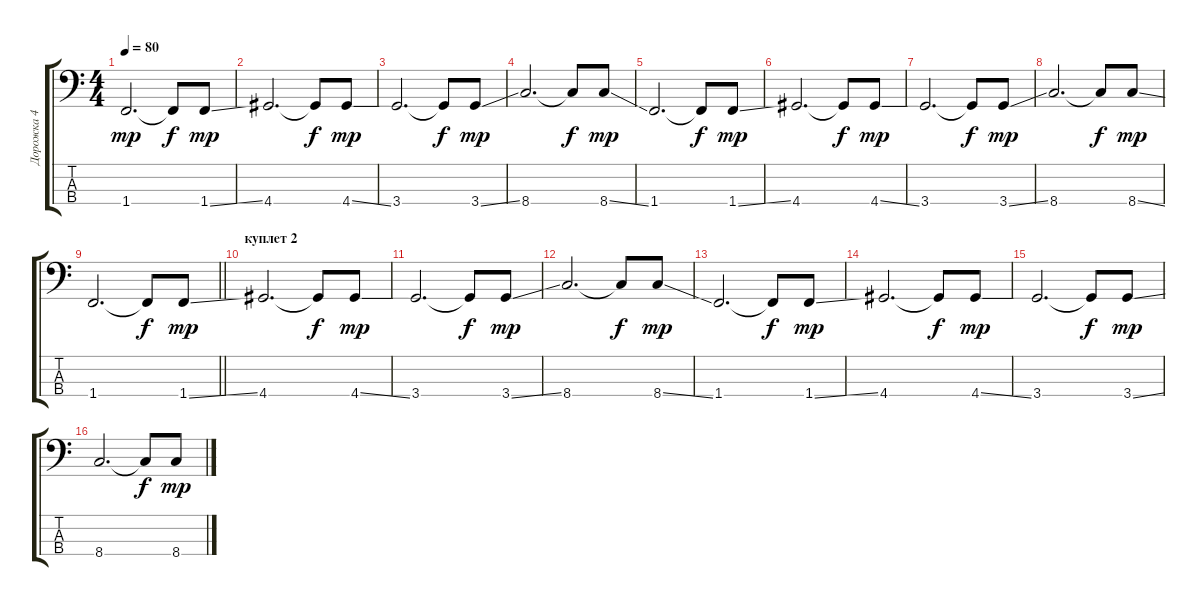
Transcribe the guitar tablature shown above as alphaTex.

\track ("Дорожка 4" "Дорожка 4") {instrument electricbassfinger}
\staff {score tabs}
\tuning (G2 D2 A1 E1) {hide}
\ts (4 4)
\tempo 80
\clef f4
\ks c
1.4.2{d dy mp} 1.4{t}.8{dy f} 1.4{ss}.8{dy mp} |
4.4.2{d} 4.4{t}.8{dy f} 4.4{ss}.8{dy mp} |
3.4.2{d} 3.4{t}.8{dy f} 3.4{ss}.8{dy mp} |
8.4.2{d} 8.4{t}.8{dy f} 8.4{ss}.8{dy mp} |
1.4.2{d} 1.4{t}.8{dy f} 1.4{ss}.8{dy mp} |
4.4.2{d} 4.4{t}.8{dy f} 4.4{ss}.8{dy mp} |
3.4.2{d} 3.4{t}.8{dy f} 3.4{ss}.8{dy mp} |
8.4.2{d} 8.4{t}.8{dy f} 8.4{ss}.8{dy mp} |
\barLineRight lightlight
1.4.2{d} 1.4{t}.8{dy f} 1.4{ss}.8{dy mp} |
\section ("" "куплет 2")
4.4.2{d} 4.4{t}.8{dy f} 4.4{ss}.8{dy mp} |
3.4.2{d} 3.4{t}.8{dy f} 3.4{ss}.8{dy mp} |
8.4.2{d} 8.4{t}.8{dy f} 8.4{ss}.8{dy mp} |
1.4.2{d} 1.4{t}.8{dy f} 1.4{ss}.8{dy mp} |
4.4.2{d} 4.4{t}.8{dy f} 4.4{ss}.8{dy mp} |
3.4.2{d} 3.4{t}.8{dy f} 3.4{ss}.8{dy mp} |
8.4.2{d} 8.4{t}.8{dy f} 8.4{ss}.8{dy mp}
